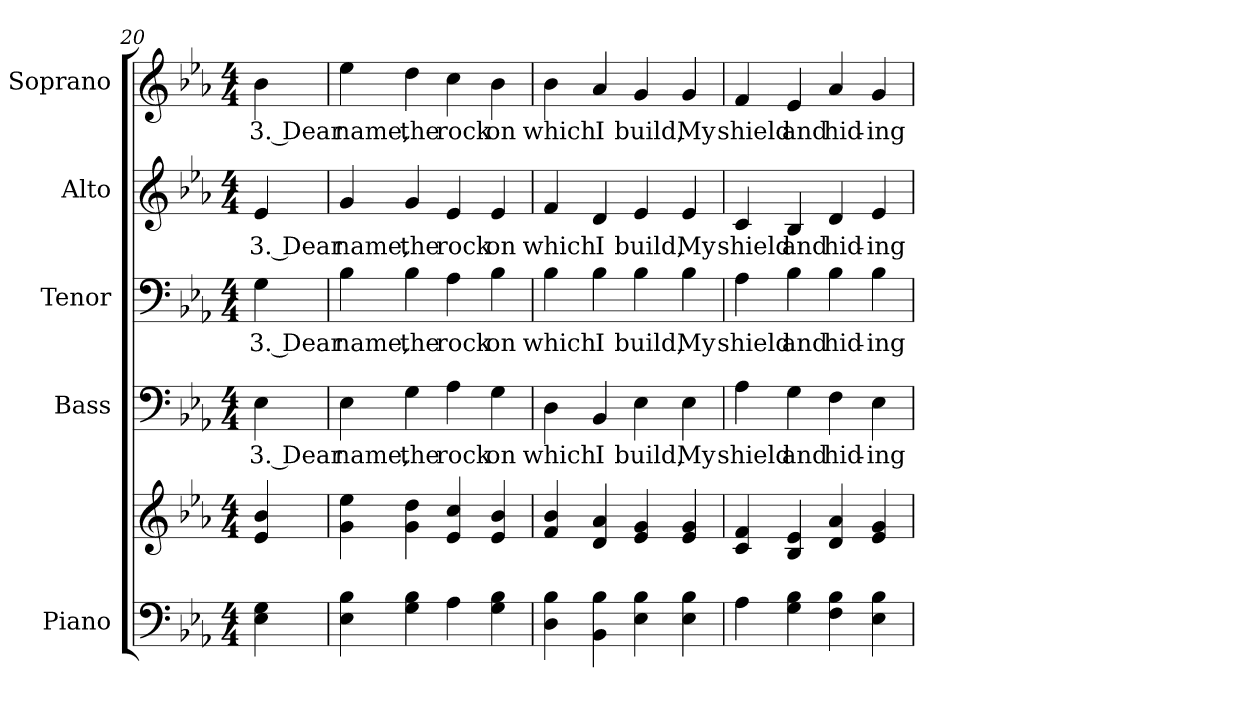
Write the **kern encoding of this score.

**kern	**kern	**kern	**text	**kern	**text	**kern	**text	**kern	**text
*part5	*part5	*part4	*part4	*part3	*part3	*part2	*part2	*part1	*part1
*staff6	*staff5	*staff4	*staff4	*staff3	*staff3	*staff2	*staff2	*staff1	*staff1
*I"Piano	*	*I"Bass	*	*I"Tenor	*	*I"Alto	*	*I"Soprano	*
*I'Pno.	*	*I'B.	*	*I'T.	*	*I'A.	*	*I'S.	*
!!LO:PB:g=z
*clefF4	*clefG2	*clefF4	*	*clefF4	*	*clefG2	*	*clefG2	*
*k[b-e-a-]	*k[b-e-a-]	*k[b-e-a-]	*	*k[b-e-a-]	*	*k[b-e-a-]	*	*k[b-e-a-]	*
*E-:	*E-:	*E-:	*	*E-:	*	*E-:	*	*E-:	*
*M4/4	*M4/4	*M4/4	*	*M4/4	*	*M4/4	*	*M4/4	*
=20	=20	=20	=20	=20	=20	=20	=20	=20	=20
!	!	!	!LO:LY:b:color=#000000	!	!	!	!	!	!
!	!	!	!	!	!LO:LY:b:color=#000000	!	!	!	!
!	!	!	!	!	!	!	!LO:LY:b:color=#000000	!	!
!	!	!	!	!	!	!	!	!	!LO:LY:b:color=#000000
4E-i\ 4Gi	4e-i/ 4b-i	4E-i\	3. Dear	4Gi\	3. Dear	4e-i/	3. Dear	4b-i\	3. Dear
=21	=21	=21	=21	=21	=21	=21	=21	=21	=21
!	!	!	!LO:LY:b:color=#000000	!	!	!	!	!	!
!	!	!	!	!	!LO:LY:b:color=#000000	!	!	!	!
!	!	!	!	!	!	!	!LO:LY:b:color=#000000	!	!
!	!	!	!	!	!	!	!	!	!LO:LY:b:color=#000000
4E-i\ 4B-i	4gi\ 4ee-i	4E-i\	name,	4B-i\	name,	4gi/	name,	4ee-i\	name,
!	!	!	!LO:LY:b:color=#000000	!	!	!	!	!	!
!	!	!	!	!	!LO:LY:b:color=#000000	!	!	!	!
!	!	!	!	!	!	!	!LO:LY:b:color=#000000	!	!
!	!	!	!	!	!	!	!	!	!LO:LY:b:color=#000000
4Gi\ 4B-i	4gi\ 4ddi	4Gi\	the	4B-i\	the	4gi/	the	4ddi\	the
!	!	!	!LO:LY:b:color=#000000	!	!	!	!	!	!
!	!	!	!	!	!LO:LY:b:color=#000000	!	!	!	!
!	!	!	!	!	!	!	!LO:LY:b:color=#000000	!	!
!	!	!	!	!	!	!	!	!	!LO:LY:b:color=#000000
4A-i\	4e-i/ 4cci	4A-i\	rock	4A-i\	rock	4e-i/	rock	4cci\	rock
!	!	!	!LO:LY:b:color=#000000	!	!	!	!	!	!
!	!	!	!	!	!LO:LY:b:color=#000000	!	!	!	!
!	!	!	!	!	!	!	!LO:LY:b:color=#000000	!	!
!	!	!	!	!	!	!	!	!	!LO:LY:b:color=#000000
4Gi\ 4B-i	4e-i/ 4b-i	4Gi\	on	4B-i\	on	4e-i/	on	4b-i\	on
=22	=22	=22	=22	=22	=22	=22	=22	=22	=22
!	!	!	!LO:LY:b:color=#000000	!	!	!	!	!	!
!	!	!	!	!	!LO:LY:b:color=#000000	!	!	!	!
!	!	!	!	!	!	!	!LO:LY:b:color=#000000	!	!
!	!	!	!	!	!	!	!	!	!LO:LY:b:color=#000000
4Di\ 4B-i	4fi/ 4b-i	4Di\	which	4B-i\	which	4fi/	which	4b-i\	which
!	!	!	!LO:LY:b:color=#000000	!	!	!	!	!	!
!	!	!	!	!	!LO:LY:b:color=#000000	!	!	!	!
!	!	!	!	!	!	!	!LO:LY:b:color=#000000	!	!
!	!	!	!	!	!	!	!	!	!LO:LY:b:color=#000000
4BB-i\ 4B-i	4di/ 4a-i	4BB-i/	I	4B-i\	I	4di/	I	4a-i/	I
!	!	!	!LO:LY:b:color=#000000	!	!	!	!	!	!
!	!	!	!	!	!LO:LY:b:color=#000000	!	!	!	!
!	!	!	!	!	!	!	!LO:LY:b:color=#000000	!	!
!	!	!	!	!	!	!	!	!	!LO:LY:b:color=#000000
4E-i\ 4B-i	4e-i/ 4gi	4E-i\	build,	4B-i\	build,	4e-i/	build,	4gi/	build,
!	!	!	!LO:LY:b:color=#000000	!	!	!	!	!	!
!	!	!	!	!	!LO:LY:b:color=#000000	!	!	!	!
!	!	!	!	!	!	!	!LO:LY:b:color=#000000	!	!
!	!	!	!	!	!	!	!	!	!LO:LY:b:color=#000000
4E-i\ 4B-i	4e-i/ 4gi	4E-i\	My	4B-i\	My	4e-i/	My	4gi/	My
!!LO:PB:g=z
=23	=23	=23	=23	=23	=23	=23	=23	=23	=23
!	!	!	!LO:LY:b:color=#000000	!	!	!	!	!	!
!	!	!	!	!	!LO:LY:b:color=#000000	!	!	!	!
!	!	!	!	!	!	!	!LO:LY:b:color=#000000	!	!
!	!	!	!	!	!	!	!	!	!LO:LY:b:color=#000000
4A-i\	4ci/ 4fi	4A-i\	shield	4A-i\	shield	4ci/	shield	4fi/	shield
!	!	!	!LO:LY:b:color=#000000	!	!	!	!	!	!
!	!	!	!	!	!LO:LY:b:color=#000000	!	!	!	!
!	!	!	!	!	!	!	!LO:LY:b:color=#000000	!	!
!	!	!	!	!	!	!	!	!	!LO:LY:b:color=#000000
4Gi\ 4B-i	4B-i/ 4e-i	4Gi\	and	4B-i\	and	4B-i/	and	4e-i/	and
!	!	!	!LO:LY:b:color=#000000	!	!	!	!	!	!
!	!	!	!	!	!LO:LY:b:color=#000000	!	!	!	!
!	!	!	!	!	!	!	!LO:LY:b:color=#000000	!	!
!	!	!	!	!	!	!	!	!	!LO:LY:b:color=#000000
4Fi\ 4B-i	4di/ 4a-i	4Fi\	hid-	4B-i\	hid-	4di/	hid-	4a-i/	hid-
!	!	!	!LO:LY:b:color=#000000	!	!	!	!	!	!
!	!	!	!	!	!LO:LY:b:color=#000000	!	!	!	!
!	!	!	!	!	!	!	!LO:LY:b:color=#000000	!	!
!	!	!	!	!	!	!	!	!	!LO:LY:b:color=#000000
4E-i\ 4B-i	4e-i/ 4gi	4E-i\	-ing	4B-i\	-ing	4e-i/	-ing	4gi/	-ing
=	=	=	=	=	=	=	=	=	=
*-	*-	*-	*-	*-	*-	*-	*-	*-	*-
